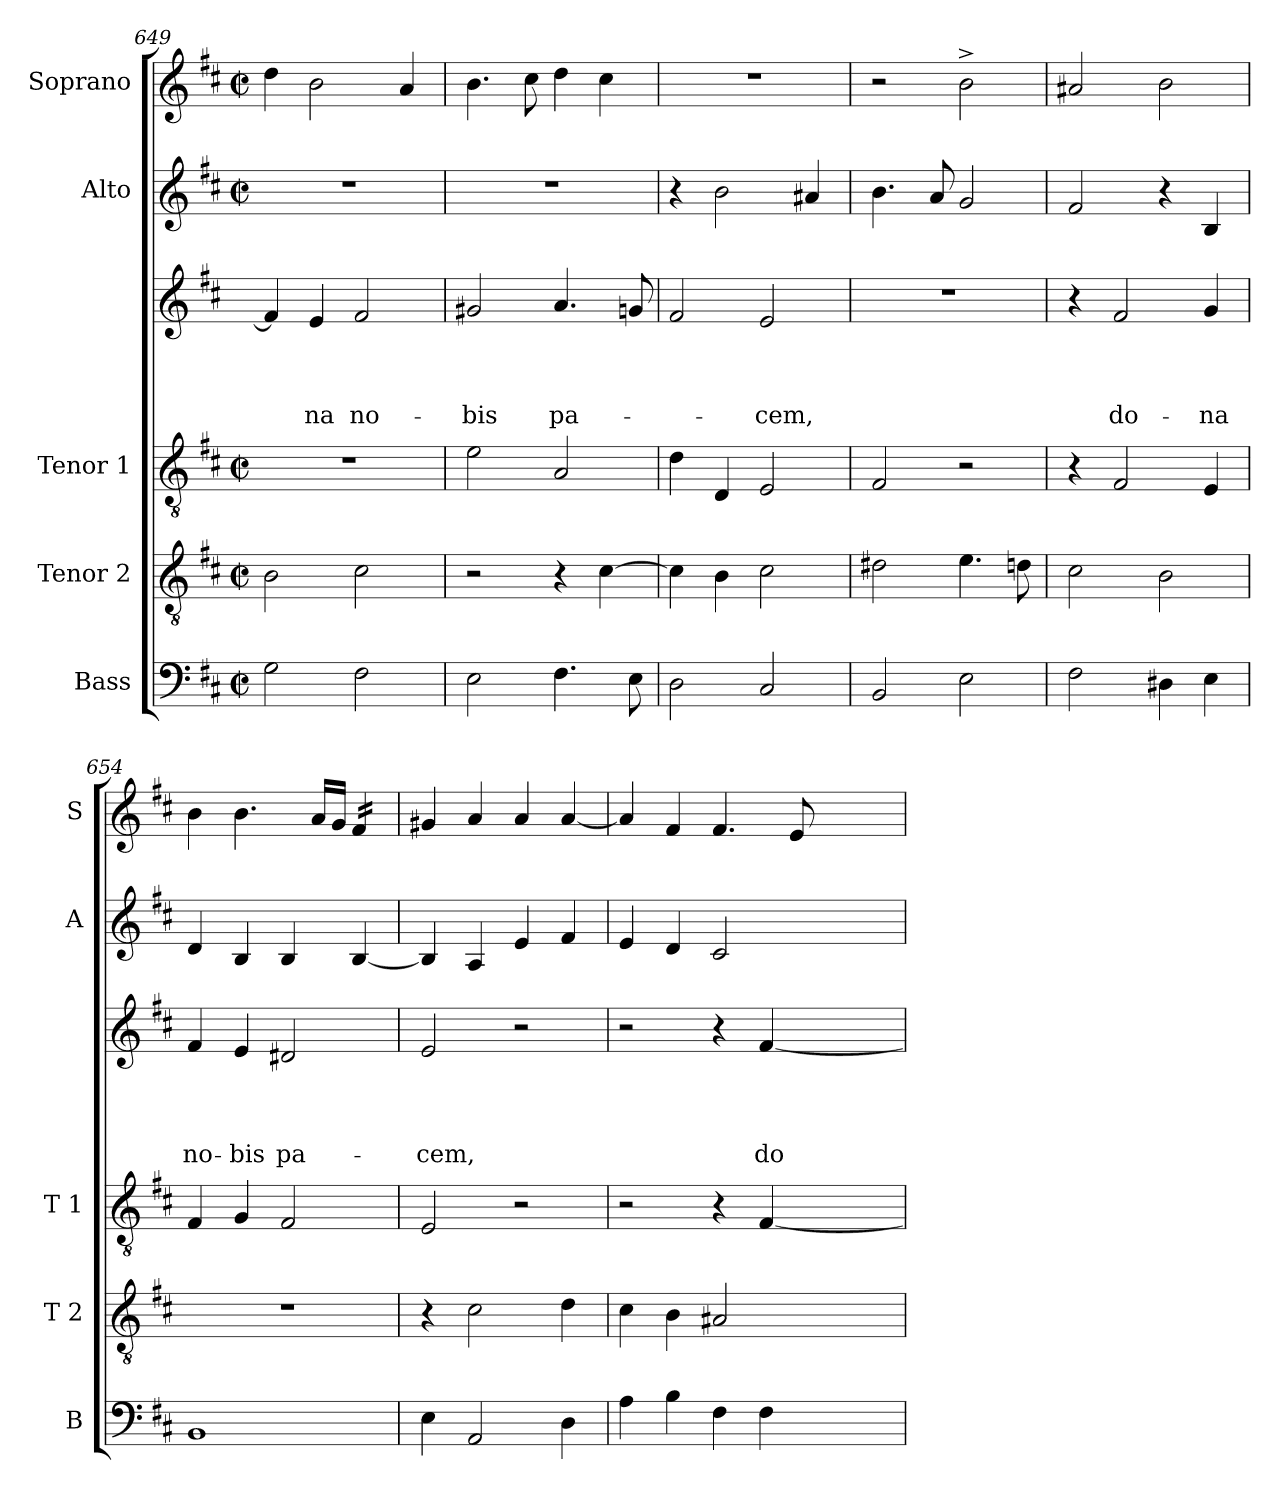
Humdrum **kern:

**kern	**kern	**kern	**kern	**text	**text	**text	**text	**kern	**kern
*part6	*part5	*part4	*part3	*part3	*part3	*part3	*part3	*part2	*part1
*staff6	*staff5	*staff4	*staff3	*staff3	*staff3	*staff3	*staff3	*staff2	*staff1
*I"Bass	*I"Tenor 2	*I"Tenor 1	*	*	*	*	*	*I"Alto	*I"Soprano
*I'B	*I'T 2	*I'T 1	*	*	*	*	*	*I'A	*I'S
!!LO:PB:g=z
*clefF4	*clefGv2	*clefGv2	*clefG2	*	*	*	*	*clefG2	*clefG2
*k[f#c#]	*k[f#c#]	*k[f#c#]	*k[f#c#]	*	*	*	*	*k[f#c#]	*k[f#c#]
*D:	*D:	*D:	*D:	*	*	*	*	*D:	*D:
*M2/2	*M2/2	*M2/2	*	*	*	*	*	*M2/2	*M2/2
*met(c|)	*met(c|)	*met(c|)	*	*	*	*	*	*met(c|)	*met(c|)
=649	=649	=649	=649	=649	=649	=649	=649	=649	=649
2G\	2B\	1r	4f#/]	.	.	.	.	1r	4dd\
!	!	!	!	!	!	!	!LO:LY:b	!	!
.	.	.	4e/	.	.	.	-na	.	2b\
!	!	!	!	!	!	!	!LO:LY:b	!	!
2F#\	2c#\	.	2f#/	.	.	.	no-	.	.
.	.	.	.	.	.	.	.	.	4a/
=650	=650	=650	=650	=650	=650	=650	=650	=650	=650
!	!	!	!	!	!	!	!LO:LY:b	!	!
2E\	2r	2e\	2g#X/	.	.	.	-bis	1r	4.b\
.	.	.	.	.	.	.	.	.	8cc#\
!	!	!	!	!	!	!	!LO:LY:b	!	!
4.F#\	4r	2A/	4.a/	.	.	.	pa-	.	4dd\
.	[>4c#\	.	.	.	.	.	.	.	4cc#\
8E\	.	.	8gn/	.	.	.	.	.	.
=651	=651	=651	=651	=651	=651	=651	=651	=651	=651
2D\	4c#\]	4d\	2f#/	.	.	.	.	4r	1r
.	4B\	4D/	.	.	.	.	.	2b\	.
!	!	!	!	!	!	!	!LO:LY:b	!	!
2C#/	2c#\	2E/	2e/	.	.	.	-cem,	.	.
.	.	.	.	.	.	.	.	4a#X/	.
=652	=652	=652	=652	=652	=652	=652	=652	=652	=652
2BB/	2d#X\	2F#/	1r	.	.	.	.	4.b\	2r
.	.	.	.	.	.	.	.	8a/	.
2E\	4.e\	2r	.	.	.	.	.	2g/	2b^>\
.	8dn\	.	.	.	.	.	.	.	.
=653	=653	=653	=653	=653	=653	=653	=653	=653	=653
2F#\	2c#\	4r	4r	.	.	.	.	2f#/	2a#X/
!	!	!	!	!	!	!	!LO:LY:b	!	!
.	.	2F#/	2f#/	.	.	.	do-	.	.
4D#X\	2B\	.	.	.	.	.	.	4r	2b\
!	!	!	!	!	!	!	!LO:LY:b	!	!
4E\	.	4E/	4g/	.	.	.	-na	4B/	.
=654	=654	=654	=654	=654	=654	=654	=654	=654	=654
!	!	!	!	!	!	!	!LO:LY:b	!	!
1BB	1r	4F#/	4f#/	.	.	.	no-	4d/	4b\
!	!	!	!	!	!	!	!LO:LY:b	!	!
.	.	4G/	4e/	.	.	.	-bis	4B/	4.b\
!	!	!	!	!	!	!	!LO:LY:b	!	!
.	.	2F#/	2d#X/	.	.	.	pa-	4B/	.
.	.	.	.	.	.	.	.	.	16a/LL
.	.	.	.	.	.	.	.	.	16g/JJ
*	*	*	*	*	*	*	*	*	*tremolo
.	.	.	.	.	.	.	.	[<4B/	16f#/LL
.	.	.	.	.	.	.	.	.	16f#/
.	.	.	.	.	.	.	.	.	16f#/
.	.	.	.	.	.	.	.	.	16f#/JJ
*	*	*	*	*	*	*	*	*	*Xtremolo
!!LO:LB:g=z
=655	=655	=655	=655	=655	=655	=655	=655	=655	=655
!	!	!	!	!	!	!	!LO:LY:b	!	!
4E\	4r	2E/	2e/	.	.	.	-cem,	4B/]	4g#X/
2AA/	2c#\	.	.	.	.	.	.	4A/	4a/
.	.	2r	2r	.	.	.	.	4e/	4a/
4D\	4d\	.	.	.	.	.	.	4f#/	[<4a/
=656	=656	=656	=656	=656	=656	=656	=656	=656	=656
4A\	4c#\	2r	2r	.	.	.	.	4e/	4a/]
4B\	4B\	.	.	.	.	.	.	4d/	4f#/
4F#\	2A#X/	4r	4r	.	.	.	.	2c#/	4.f#/
!	!	!	!	!	!	!	!LO:LY:b	!	!
4F#\	.	[<4F#/	[<4f#/	.	.	.	do-	.	.
.	.	.	.	.	.	.	.	.	8e/
=	=	=	=	=	=	=	=	=	=
*-	*-	*-	*-	*-	*-	*-	*-	*-	*-
